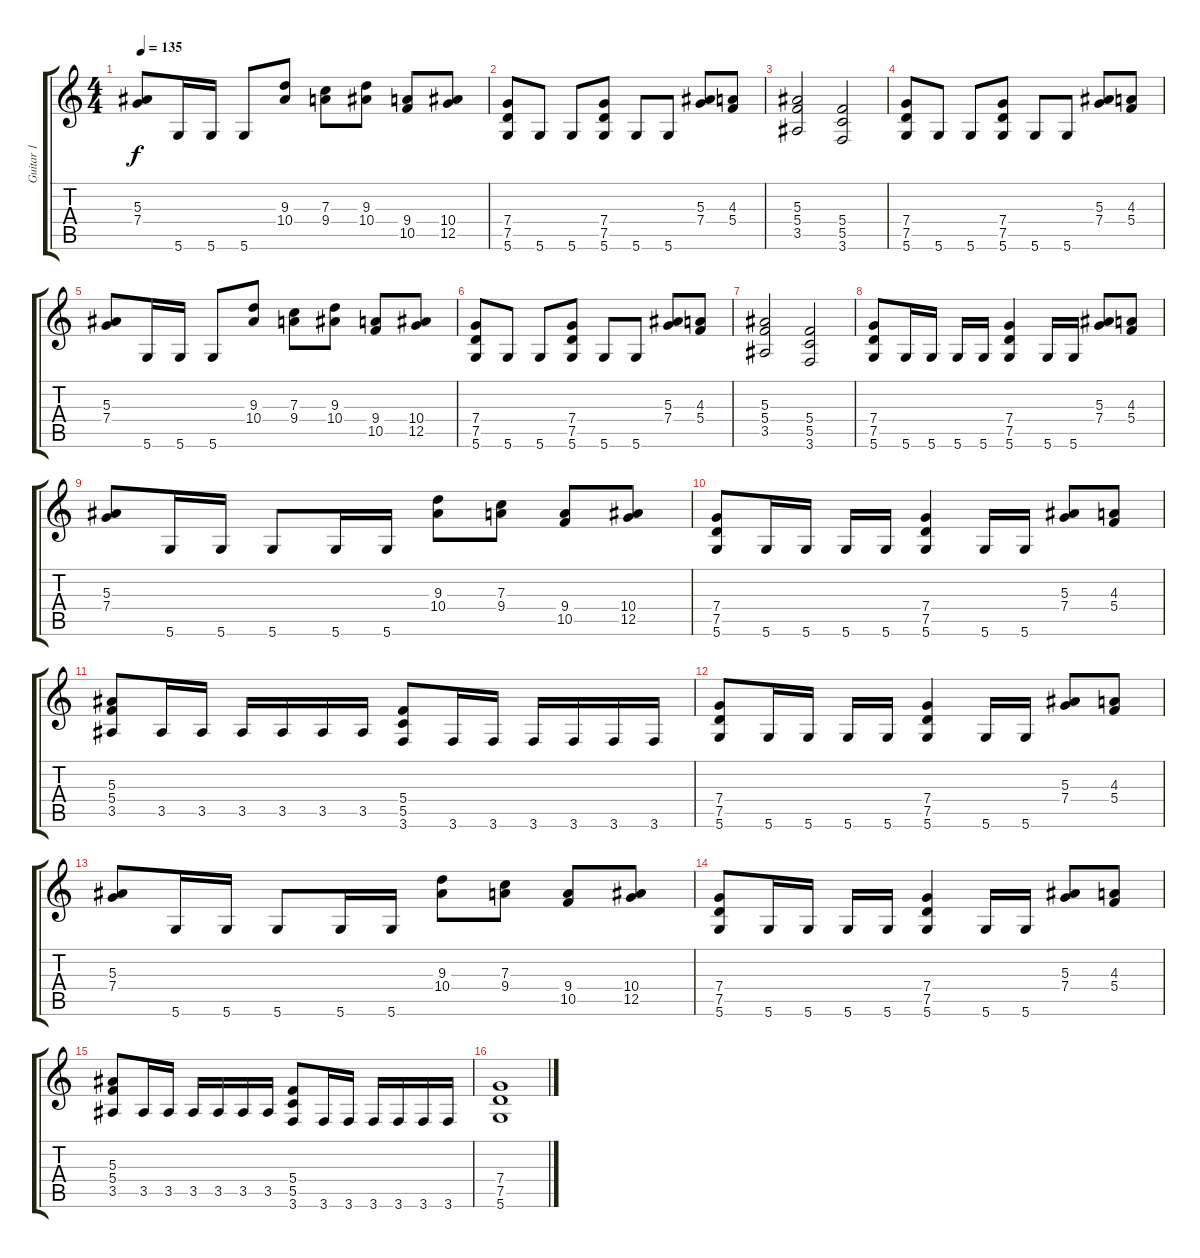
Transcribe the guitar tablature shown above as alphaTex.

\track ("Guitar 1" "Guitar 1") {instrument distortionguitar}
\staff {score tabs}
\tuning (D4 A3 F3 C3 G2 D2) {hide}
\ts (4 4)
\tempo 135
\clef g2
\ks c
(5.3 7.4).8{dy f} 5.6.16 5.6.16 5.6.8 (9.3 10.4).8 (7.3 9.4).8 (9.3 10.4).8 (9.4 10.5).8 (10.4 12.5).8 |
(7.4 7.5 5.6).8 5.6.8 5.6.8 (7.4 7.5 5.6).8 5.6.8 5.6.8 (5.3 7.4).8 (4.3 5.4).8 |
(5.3 5.4 3.5).2 (5.4 5.5 3.6).2 |
(7.4 7.5 5.6).8 5.6.8 5.6.8 (7.4 7.5 5.6).8 5.6.8 5.6.8 (5.3 7.4).8 (4.3 5.4).8 |
(5.3 7.4).8 5.6.16 5.6.16 5.6.8 (9.3 10.4).8 (7.3 9.4).8 (9.3 10.4).8 (9.4 10.5).8 (10.4 12.5).8 |
(7.4 7.5 5.6).8 5.6.8 5.6.8 (7.4 7.5 5.6).8 5.6.8 5.6.8 (5.3 7.4).8 (4.3 5.4).8 |
(5.3 5.4 3.5).2 (5.4 5.5 3.6).2 |
(7.4 7.5 5.6).8 5.6.16 5.6.16 5.6.16 5.6.16 (7.4 7.5 5.6).4 5.6.16 5.6.16 (5.3 7.4).8 (4.3 5.4).8 |
(5.3 7.4).8 5.6.16 5.6.16 5.6.8 5.6.16 5.6.16 (9.3 10.4).8 (7.3 9.4).8 (9.4 10.5).8 (10.4 12.5).8 |
(7.4 7.5 5.6).8 5.6.16 5.6.16 5.6.16 5.6.16 (7.4 7.5 5.6).4 5.6.16 5.6.16 (5.3 7.4).8 (4.3 5.4).8 |
(5.3 5.4 3.5).8 3.5.16 3.5.16 3.5.16 3.5.16 3.5.16 3.5.16 (5.4 5.5 3.6).8 3.6.16 3.6.16 3.6.16 3.6.16 3.6.16 3.6.16 |
(7.4 7.5 5.6).8 5.6.16 5.6.16 5.6.16 5.6.16 (7.4 7.5 5.6).4 5.6.16 5.6.16 (5.3 7.4).8 (4.3 5.4).8 |
(5.3 7.4).8 5.6.16 5.6.16 5.6.8 5.6.16 5.6.16 (9.3 10.4).8 (7.3 9.4).8 (9.4 10.5).8 (10.4 12.5).8 |
(7.4 7.5 5.6).8 5.6.16 5.6.16 5.6.16 5.6.16 (7.4 7.5 5.6).4 5.6.16 5.6.16 (5.3 7.4).8 (4.3 5.4).8 |
(5.3 5.4 3.5).8 3.5.16 3.5.16 3.5.16 3.5.16 3.5.16 3.5.16 (5.4 5.5 3.6).8 3.6.16 3.6.16 3.6.16 3.6.16 3.6.16 3.6.16 |
(7.4 7.5 5.6).1
